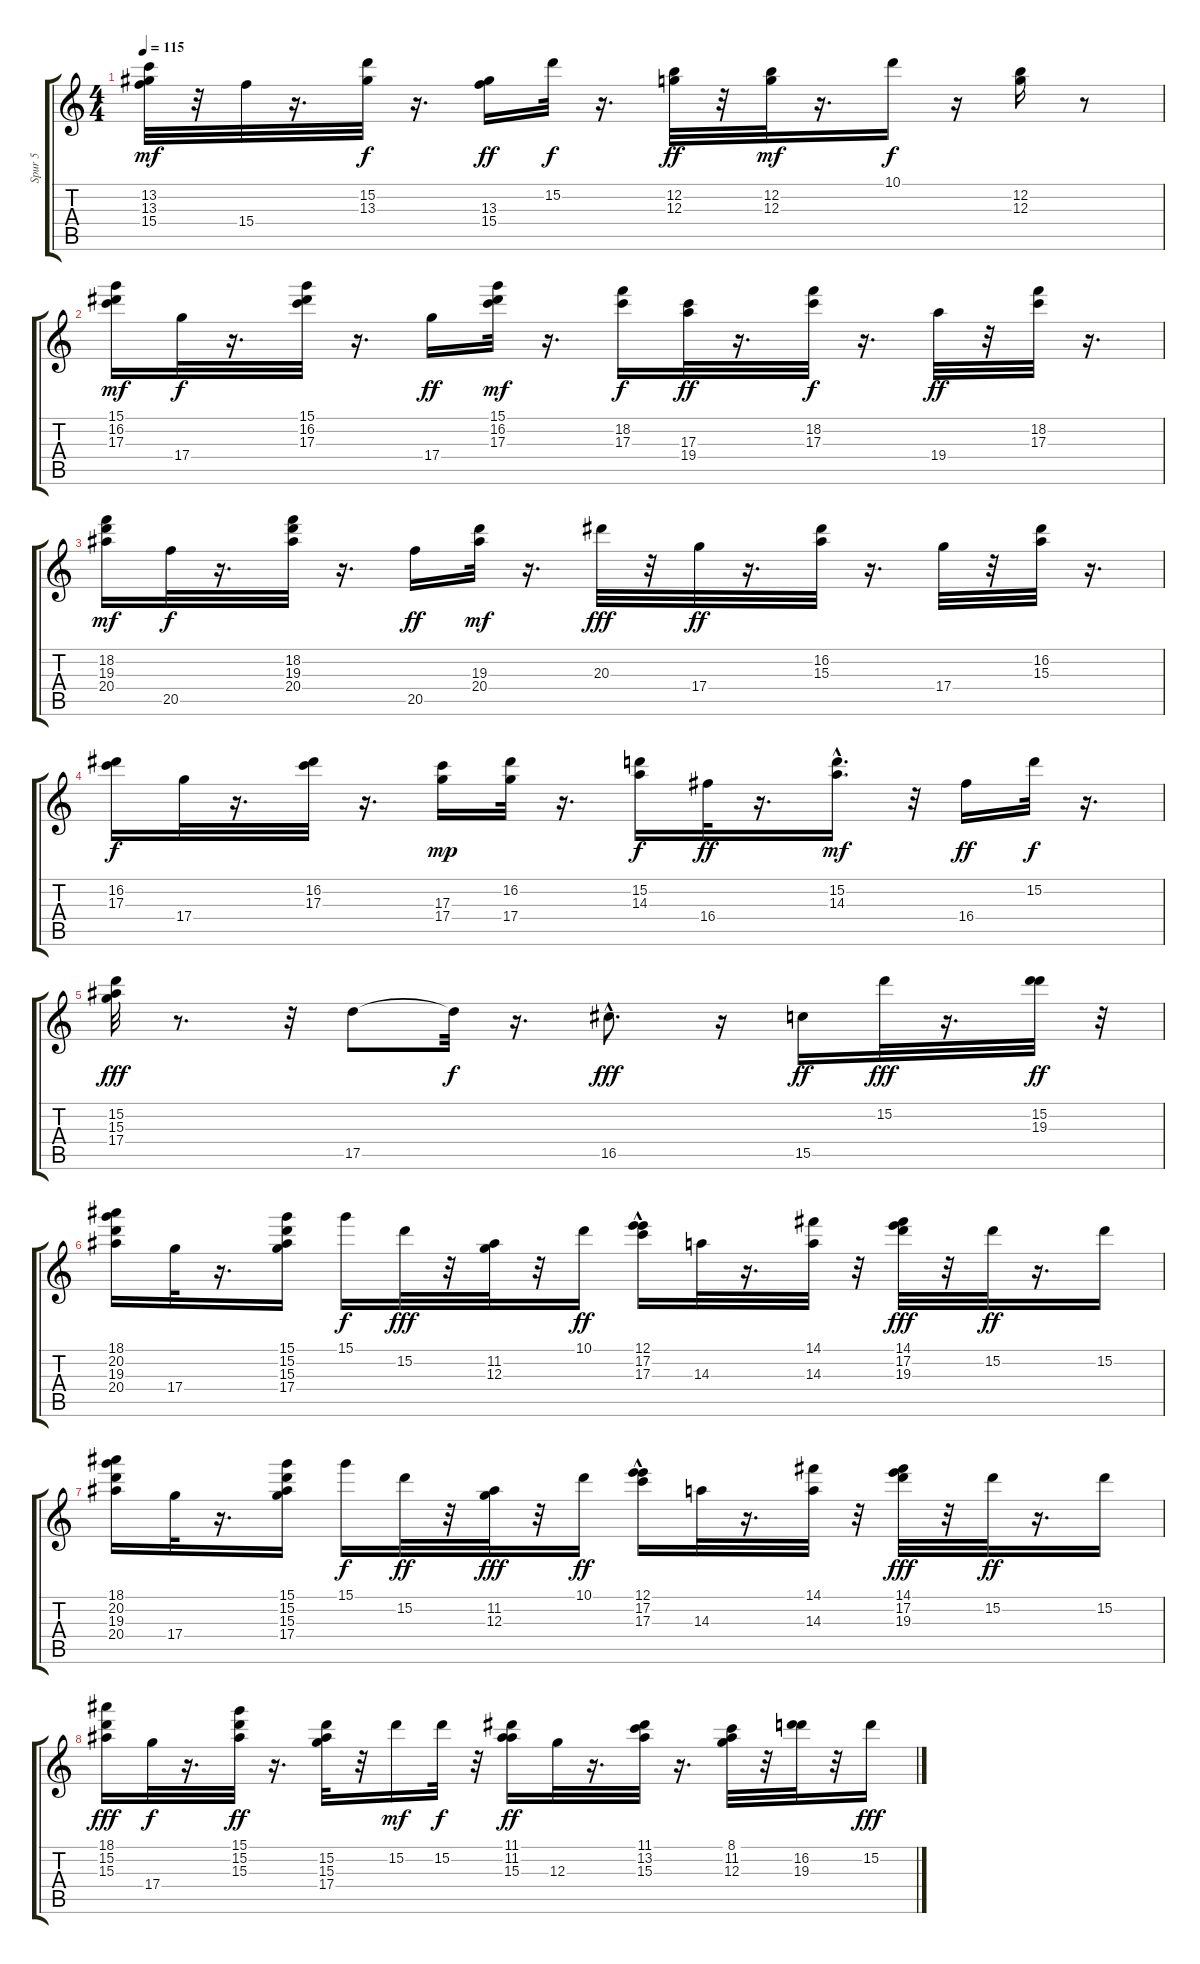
\track ("Spur 5" "Spur 5") {instrument acousticguitarsteel}
\staff {score tabs}
\tuning (E4 B3 G3 D3 A2 E2) {hide}
\ts (4 4)
\tempo 115
\clef g2
\ks c
(13.2 13.3 15.4).32{dy mf} r.32 15.4.32 r.16{d} (15.2 13.3).32{dy f} r.16{d} (13.3 15.4).16{dy ff} 15.2.32{dy f} r.16{d} (12.2 12.3).32{dy ff} r.32 (12.2 12.3).32{dy mf} r.16{d} 10.1.16{dy f} r.16 (12.2 12.3).16 r.8 |
(15.1 16.2 17.3).16{dy mf} 17.4.32{dy f} r.16{d} (15.1 16.2 17.3).32 r.16{d} 17.4.16{dy ff} (15.1 16.2 17.3).32{dy mf} r.16{d} (18.2 17.3).16{dy f} (17.3 19.4).32{dy ff} r.16{d} (18.2 17.3).32{dy f} r.16{d} 19.4.32{dy ff} r.32 (18.2 17.3).32 r.16{d} |
(18.2 19.3 20.4).16{dy mf} 20.5.32{dy f} r.16{d} (18.2 19.3 20.4).32 r.16{d} 20.5.16{dy ff} (19.3 20.4).32{dy mf} r.16{d} 20.3.32{dy fff} r.32 17.4.32{dy ff} r.16{d} (16.2 15.3).32 r.16{d} 17.4.32 r.32 (16.2 15.3).32 r.16{d} |
(16.2 17.3).16{dy f} 17.4.32 r.16{d} (16.2 17.3).32 r.16{d} (17.3 17.4).16{dy mp} (16.2 17.4).32 r.16{d} (15.2 14.3).16{dy f} 16.4.32{dy ff} r.16{d} (15.2{hac} 14.3{hac}).16{d dy mf} r.32 16.4.16{dy ff} 15.2.32{dy f} r.16{d} |
(15.2 15.3 17.4).32{dy fff} r.8{d} r.32 17.5.8 17.5{t}.32{dy f} r.16{d} 16.5{hac}.8{d dy fff} r.16 15.5.16{dy ff} 15.2.32{dy fff} r.16{d} (15.2 19.3).32{dy ff} r.32 |
(18.1 20.2 19.3 20.4).16 17.4.32 r.16{d} (15.1 15.2 15.3 17.4).16 15.1.16{dy f} 15.2.32{dy fff} r.32 (11.2 12.3).32 r.32 10.1.16{dy ff} (12.1{hac} 17.2{hac} 17.3).16 14.3.32 r.16{d} (14.1 14.3).32 r.32 (14.1 17.2 19.3).32{dy fff} r.32 15.2.32{dy ff} r.16{d} 15.2.16 |
(18.1 20.2 19.3 20.4).16 17.4.32 r.16{d} (15.1 15.2 15.3 17.4).16 15.1.16{dy f} 15.2.32{dy ff} r.32 (11.2 12.3).32{dy fff} r.32 10.1.16{dy ff} (12.1{hac} 17.2{hac} 17.3).16 14.3.32 r.16{d} (14.1 14.3).32 r.32 (14.1 17.2 19.3).32{dy fff} r.32 15.2.32{dy ff} r.16{d} 15.2.16 |
(18.1 15.2 15.3).16{dy fff} 17.4.32{dy f} r.16{d} (15.1 15.2 15.3).32{dy ff} r.16{d} (15.2 15.3 17.4).32 r.32 15.2.16{dy mf} 15.2.32{dy f} r.32 (11.1 11.2 15.3).16{dy ff} 12.3.32 r.16{d} (11.1 13.2 15.3).32 r.16{d} (8.1 11.2 12.3).32 r.32 (16.2 19.3).32 r.32 15.2.16{dy fff}
